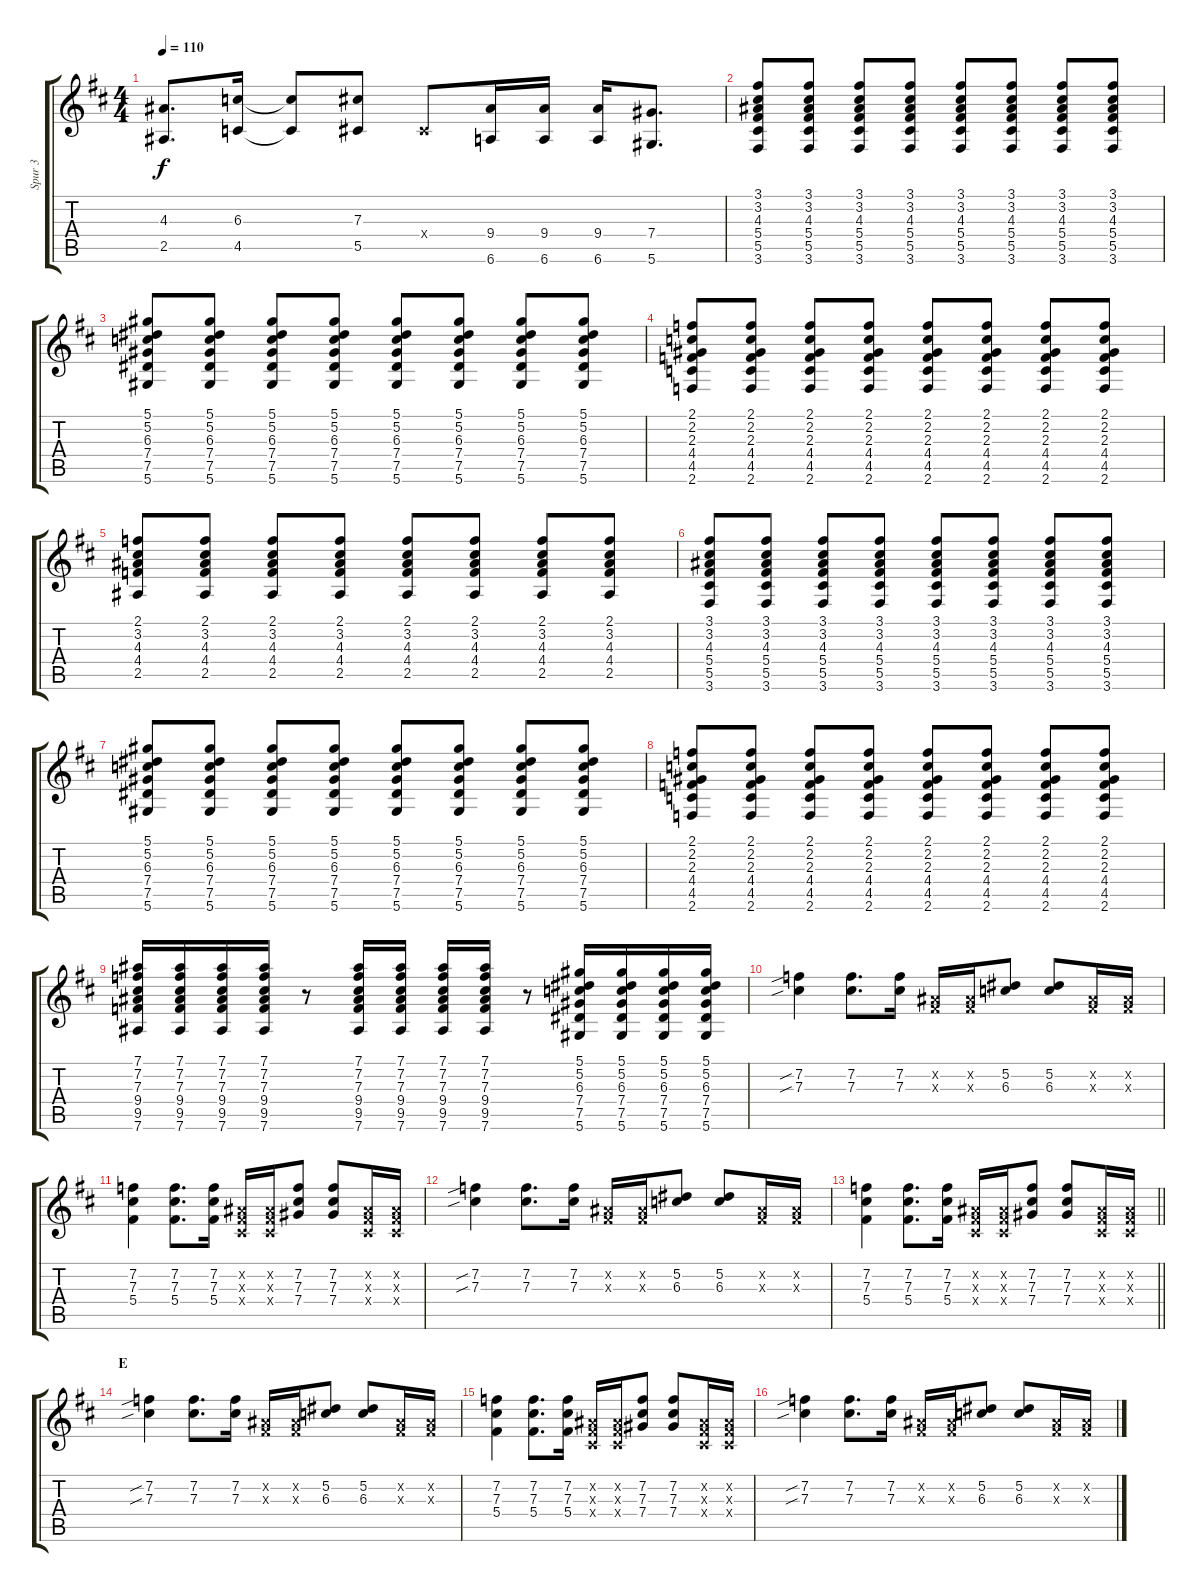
\track ("Spur 3" "Spur 3") {instrument distortionguitar}
\staff {score tabs}
\tuning (Eb4 Bb3 Gb3 Db3 Ab2 Eb2) {hide}
\ts (4 4)
\tempo 110
\clef g2
\ks d
(4.3 2.5).8{d dy f} (6.3 4.5).16 (6.3{t} 4.5{t}).8 (7.3 5.5).8 0.4{x}.8 (9.4 6.6).16 (9.4 6.6).16 (9.4 6.6).16 (7.4 5.6).8{d} |
(3.1 3.2 4.3 5.4 5.5 3.6).8 (3.1 3.2 4.3 5.4 5.5 3.6).8 (3.1 3.2 4.3 5.4 5.5 3.6).8 (3.1 3.2 4.3 5.4 5.5 3.6).8 (3.1 3.2 4.3 5.4 5.5 3.6).8 (3.1 3.2 4.3 5.4 5.5 3.6).8 (3.1 3.2 4.3 5.4 5.5 3.6).8 (3.1 3.2 4.3 5.4 5.5 3.6).8 |
(5.1 5.2 6.3 7.4 7.5 5.6).8 (5.1 5.2 6.3 7.4 7.5 5.6).8 (5.1 5.2 6.3 7.4 7.5 5.6).8 (5.1 5.2 6.3 7.4 7.5 5.6).8 (5.1 5.2 6.3 7.4 7.5 5.6).8 (5.1 5.2 6.3 7.4 7.5 5.6).8 (5.1 5.2 6.3 7.4 7.5 5.6).8 (5.1 5.2 6.3 7.4 7.5 5.6).8 |
(2.1 2.2 2.3 4.4 4.5 2.6).8 (2.1 2.2 2.3 4.4 4.5 2.6).8 (2.1 2.2 2.3 4.4 4.5 2.6).8 (2.1 2.2 2.3 4.4 4.5 2.6).8 (2.1 2.2 2.3 4.4 4.5 2.6).8 (2.1 2.2 2.3 4.4 4.5 2.6).8 (2.1 2.2 2.3 4.4 4.5 2.6).8 (2.1 2.2 2.3 4.4 4.5 2.6).8 |
(2.1 3.2 4.3 4.4 2.5).8 (2.1 3.2 4.3 4.4 2.5).8 (2.1 3.2 4.3 4.4 2.5).8 (2.1 3.2 4.3 4.4 2.5).8 (2.1 3.2 4.3 4.4 2.5).8 (2.1 3.2 4.3 4.4 2.5).8 (2.1 3.2 4.3 4.4 2.5).8 (2.1 3.2 4.3 4.4 2.5).8 |
(3.1 3.2 4.3 5.4 5.5 3.6).8 (3.1 3.2 4.3 5.4 5.5 3.6).8 (3.1 3.2 4.3 5.4 5.5 3.6).8 (3.1 3.2 4.3 5.4 5.5 3.6).8 (3.1 3.2 4.3 5.4 5.5 3.6).8 (3.1 3.2 4.3 5.4 5.5 3.6).8 (3.1 3.2 4.3 5.4 5.5 3.6).8 (3.1 3.2 4.3 5.4 5.5 3.6).8 |
(5.1 5.2 6.3 7.4 7.5 5.6).8 (5.1 5.2 6.3 7.4 7.5 5.6).8 (5.1 5.2 6.3 7.4 7.5 5.6).8 (5.1 5.2 6.3 7.4 7.5 5.6).8 (5.1 5.2 6.3 7.4 7.5 5.6).8 (5.1 5.2 6.3 7.4 7.5 5.6).8 (5.1 5.2 6.3 7.4 7.5 5.6).8 (5.1 5.2 6.3 7.4 7.5 5.6).8 |
(2.1 2.2 2.3 4.4 4.5 2.6).8 (2.1 2.2 2.3 4.4 4.5 2.6).8 (2.1 2.2 2.3 4.4 4.5 2.6).8 (2.1 2.2 2.3 4.4 4.5 2.6).8 (2.1 2.2 2.3 4.4 4.5 2.6).8 (2.1 2.2 2.3 4.4 4.5 2.6).8 (2.1 2.2 2.3 4.4 4.5 2.6).8 (2.1 2.2 2.3 4.4 4.5 2.6).8 |
(7.1 7.2 7.3 9.4 9.5 7.6).16 (7.1 7.2 7.3 9.4 9.5 7.6).16 (7.1 7.2 7.3 9.4 9.5 7.6).16 (7.1 7.2 7.3 9.4 9.5 7.6).16 r.8 (7.1 7.2 7.3 9.4 9.5 7.6).16 (7.1 7.2 7.3 9.4 9.5 7.6).16 (7.1 7.2 7.3 9.4 9.5 7.6).16 (7.1 7.2 7.3 9.4 9.5 7.6).16 r.8 (5.1 5.2 6.3 7.4 7.5 5.6).16 (5.1 5.2 6.3 7.4 7.5 5.6).16 (5.1 5.2 6.3 7.4 7.5 5.6).16 (5.1 5.2 6.3 7.4 7.5 5.6).16 |
(7.2{sib} 7.3{sib}).4 (7.2 7.3).8{d} (7.2 7.3).16 (0.2{x} 0.3{x}).16 (0.2{x} 0.3{x}).16 (5.2 6.3).8 (5.2 6.3).8 (0.2{x} 0.3{x}).16 (0.2{x} 0.3{x}).16 |
(7.2 7.3 5.4).4 (7.2 7.3 5.4).8{d} (7.2 7.3 5.4).16 (0.2{x} 0.3{x} 0.4{x}).16 (0.2{x} 0.3{x} 0.4{x}).16 (7.2 7.3 7.4).8 (7.2 7.3 7.4).8 (0.2{x} 0.3{x} 0.4{x}).16 (0.2{x} 0.3{x} 0.4{x}).16 |
(7.2{sib} 7.3{sib}).4 (7.2 7.3).8{d} (7.2 7.3).16 (0.2{x} 0.3{x}).16 (0.2{x} 0.3{x}).16 (5.2 6.3).8 (5.2 6.3).8 (0.2{x} 0.3{x}).16 (0.2{x} 0.3{x}).16 |
\barLineRight lightlight
(7.2 7.3 5.4).4 (7.2 7.3 5.4).8{d} (7.2 7.3 5.4).16 (0.2{x} 0.3{x} 0.4{x}).16 (0.2{x} 0.3{x} 0.4{x}).16 (7.2 7.3 7.4).8 (7.2 7.3 7.4).8 (0.2{x} 0.3{x} 0.4{x}).16 (0.2{x} 0.3{x} 0.4{x}).16 |
\section ("" "E")
(7.2{sib} 7.3{sib}).4 (7.2 7.3).8{d} (7.2 7.3).16 (0.2{x} 0.3{x}).16 (0.2{x} 0.3{x}).16 (5.2 6.3).8 (5.2 6.3).8 (0.2{x} 0.3{x}).16 (0.2{x} 0.3{x}).16 |
(7.2 7.3 5.4).4 (7.2 7.3 5.4).8{d} (7.2 7.3 5.4).16 (0.2{x} 0.3{x} 0.4{x}).16 (0.2{x} 0.3{x} 0.4{x}).16 (7.2 7.3 7.4).8 (7.2 7.3 7.4).8 (0.2{x} 0.3{x} 0.4{x}).16 (0.2{x} 0.3{x} 0.4{x}).16 |
(7.2{sib} 7.3{sib}).4 (7.2 7.3).8{d} (7.2 7.3).16 (0.2{x} 0.3{x}).16 (0.2{x} 0.3{x}).16 (5.2 6.3).8 (5.2 6.3).8 (0.2{x} 0.3{x}).16 (0.2{x} 0.3{x}).16
